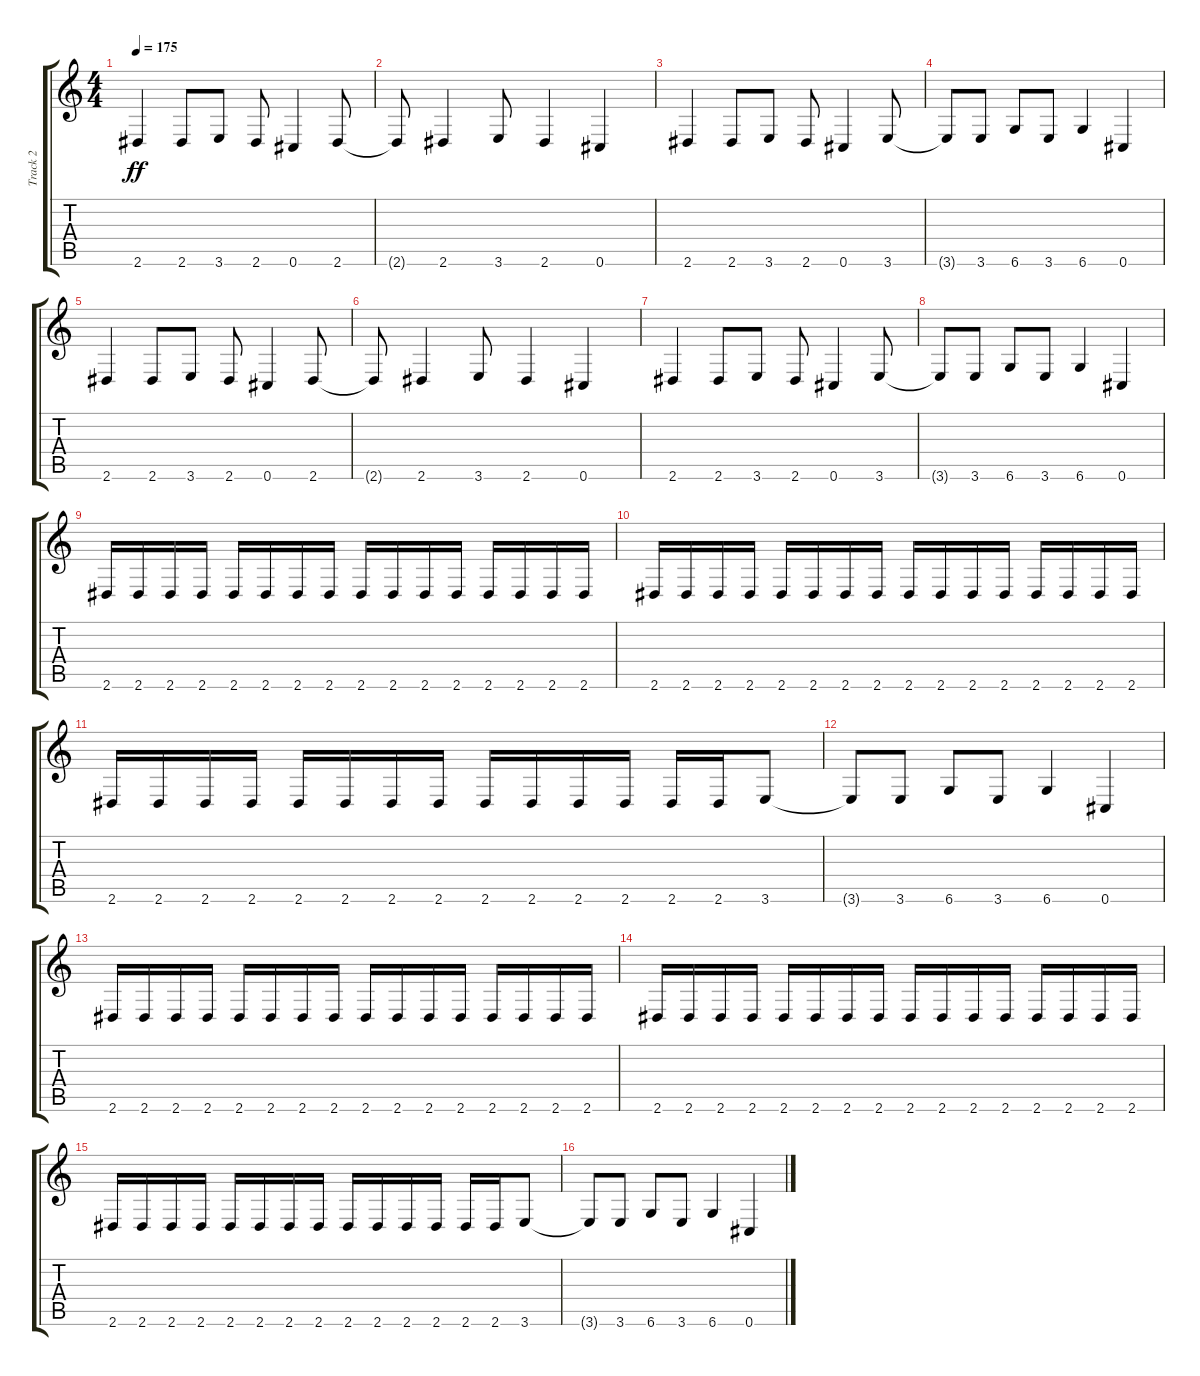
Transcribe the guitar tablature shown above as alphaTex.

\track ("Track 2" "Track 2") {instrument distortionguitar}
\staff {score tabs}
\tuning (Db4 Ab3 E3 B2 Gb2 Db2) {hide}
\ts (4 4)
\tempo 175
\clef g2
\ks c
2.6.4{dy ff} 2.6.8 3.6.8 2.6.8 0.6.4 2.6.8 |
2.6{t}.8 2.6.4 3.6.8 2.6.4 0.6.4 |
2.6.4 2.6.8 3.6.8 2.6.8 0.6.4 3.6.8 |
3.6{t}.8 3.6.8 6.6.8 3.6.8 6.6.4 0.6.4 |
2.6.4 2.6.8 3.6.8 2.6.8 0.6.4 2.6.8 |
2.6{t}.8 2.6.4 3.6.8 2.6.4 0.6.4 |
2.6.4 2.6.8 3.6.8 2.6.8 0.6.4 3.6.8 |
3.6{t}.8 3.6.8 6.6.8 3.6.8 6.6.4 0.6.4 |
2.6.16 2.6.16 2.6.16 2.6.16 2.6.16 2.6.16 2.6.16 2.6.16 2.6.16 2.6.16 2.6.16 2.6.16 2.6.16 2.6.16 2.6.16 2.6.16 |
2.6.16 2.6.16 2.6.16 2.6.16 2.6.16 2.6.16 2.6.16 2.6.16 2.6.16 2.6.16 2.6.16 2.6.16 2.6.16 2.6.16 2.6.16 2.6.16 |
2.6.16 2.6.16 2.6.16 2.6.16 2.6.16 2.6.16 2.6.16 2.6.16 2.6.16 2.6.16 2.6.16 2.6.16 2.6.16 2.6.16 3.6.8 |
3.6{t}.8 3.6.8 6.6.8 3.6.8 6.6.4 0.6.4 |
2.6.16 2.6.16 2.6.16 2.6.16 2.6.16 2.6.16 2.6.16 2.6.16 2.6.16 2.6.16 2.6.16 2.6.16 2.6.16 2.6.16 2.6.16 2.6.16 |
2.6.16 2.6.16 2.6.16 2.6.16 2.6.16 2.6.16 2.6.16 2.6.16 2.6.16 2.6.16 2.6.16 2.6.16 2.6.16 2.6.16 2.6.16 2.6.16 |
2.6.16 2.6.16 2.6.16 2.6.16 2.6.16 2.6.16 2.6.16 2.6.16 2.6.16 2.6.16 2.6.16 2.6.16 2.6.16 2.6.16 3.6.8 |
3.6{t}.8 3.6.8 6.6.8 3.6.8 6.6.4 0.6.4
